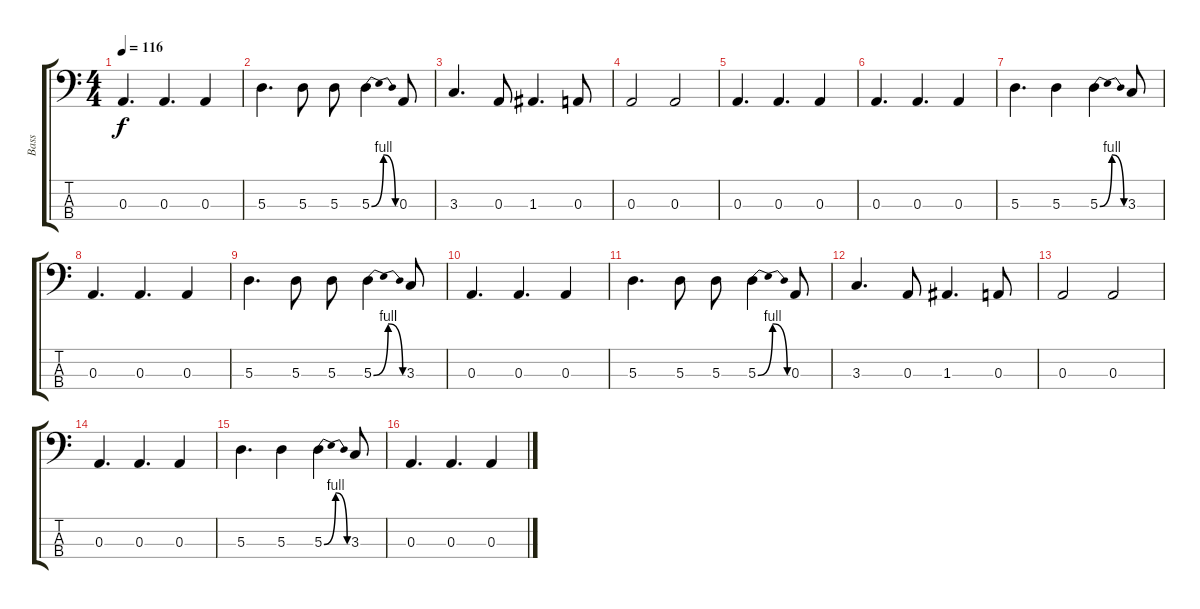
\track ("Bass" "Bass") {instrument electricbasspick}
\staff {score tabs}
\tuning (G2 D2 A1 E1) {hide}
\ts (4 4)
\tempo 116
\clef f4
\ks c
0.3.4{d dy f} 0.3.4{d} 0.3.4 |
5.3.4{d} 5.3.8 5.3.8 5.3{be (bendrelease 0 0 30 4 30 4 60 0)}.4 0.3.8 |
3.3.4{d} 0.3.8 1.3.4{d} 0.3.8 |
0.3.2 0.3.2 |
0.3.4{d} 0.3.4{d} 0.3.4 |
0.3.4{d} 0.3.4{d} 0.3.4 |
5.3.4{d} 5.3.4 5.3{be (bendrelease 0 0 30 4 30 4 60 0)}.4 3.3.8 |
0.3.4{d} 0.3.4{d} 0.3.4 |
5.3.4{d} 5.3.8 5.3.8 5.3{be (bendrelease 0 0 30 4 30 4 60 0)}.4 3.3.8 |
0.3.4{d} 0.3.4{d} 0.3.4 |
5.3.4{d} 5.3.8 5.3.8 5.3{be (bendrelease 0 0 30 4 30 4 60 0)}.4 0.3.8 |
3.3.4{d} 0.3.8 1.3.4{d} 0.3.8 |
0.3.2 0.3.2 |
0.3.4{d} 0.3.4{d} 0.3.4 |
5.3.4{d} 5.3.4 5.3{be (bendrelease 0 0 30 4 30 4 60 0)}.4 3.3.8 |
0.3.4{d} 0.3.4{d} 0.3.4
